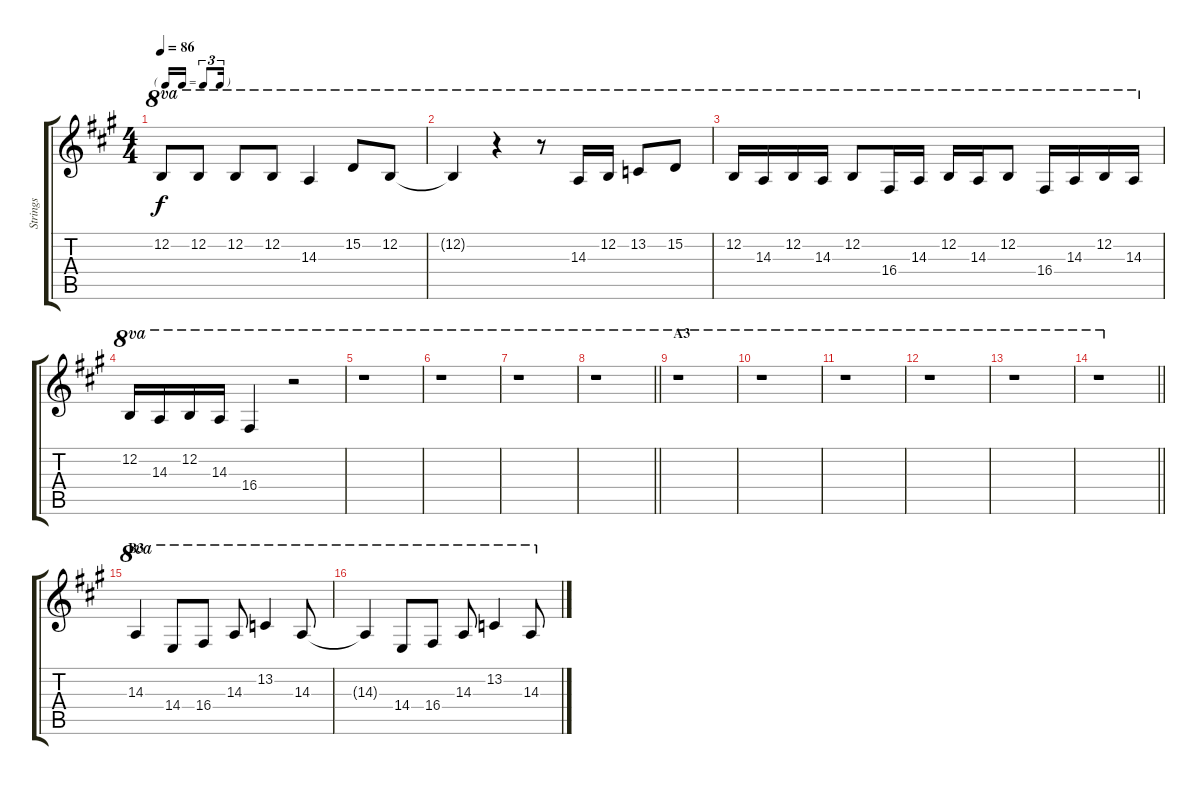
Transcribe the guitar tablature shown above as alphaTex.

\track ("Strings" "Strings") {instrument stringensemble1}
\staff {score tabs}
\tuning (E4 B3 G3 D3 A2 E2) {hide}
\ts (4 4)
\tf triplet16th
\tempo 86
\clef g2
\ks a
12.2.8{ot 8va dy f} 12.2.8{ot 8va} 12.2.8{ot 8va} 12.2.8{ot 8va} 14.3.4{ot 8va} 15.2.8{ot 8va} 12.2.8{ot 8va} |
12.2{t}.4{ot 8va} r.4{ot 8va} r.8{ot 8va} 14.3.16{ot 8va} 12.2.16{ot 8va} 13.2.8{ot 8va} 15.2.8{ot 8va} |
12.2.16{ot 8va} 14.3.16{ot 8va} 12.2.16{ot 8va} 14.3.16{ot 8va} 12.2.8{ot 8va} 16.4.16{ot 8va} 14.3.16{ot 8va} 12.2.16{ot 8va} 14.3.16{ot 8va} 12.2.8{ot 8va} 16.4.16{ot 8va} 14.3.16{ot 8va} 12.2.16{ot 8va} 14.3.16{ot 8va} |
12.2.16{ot 8va} 14.3.16{ot 8va} 12.2.16{ot 8va} 14.3.16{ot 8va} 16.4.4{ot 8va} r.2{ot 8va} |
r.1{ot 8va} |
r.1{ot 8va} |
r.1{ot 8va} |
\barLineRight lightlight
r.1{ot 8va} |
\section ("" "A3")
r.1{ot 8va} |
r.1{ot 8va} |
r.1{ot 8va} |
r.1{ot 8va} |
r.1{ot 8va} |
\barLineRight lightlight
r.1{ot 8va} |
\section ("" "B3")
14.3.4{ot 8va volume 14} 14.4.8{ot 8va} 16.4.8{ot 8va} 14.3.8{ot 8va} 13.2.4{ot 8va} 14.3.8{ot 8va} |
14.3{t}.4{ot 8va} 14.4.8{ot 8va} 16.4.8{ot 8va} 14.3.8{ot 8va} 13.2.4{ot 8va} 14.3.8{ot 8va}
